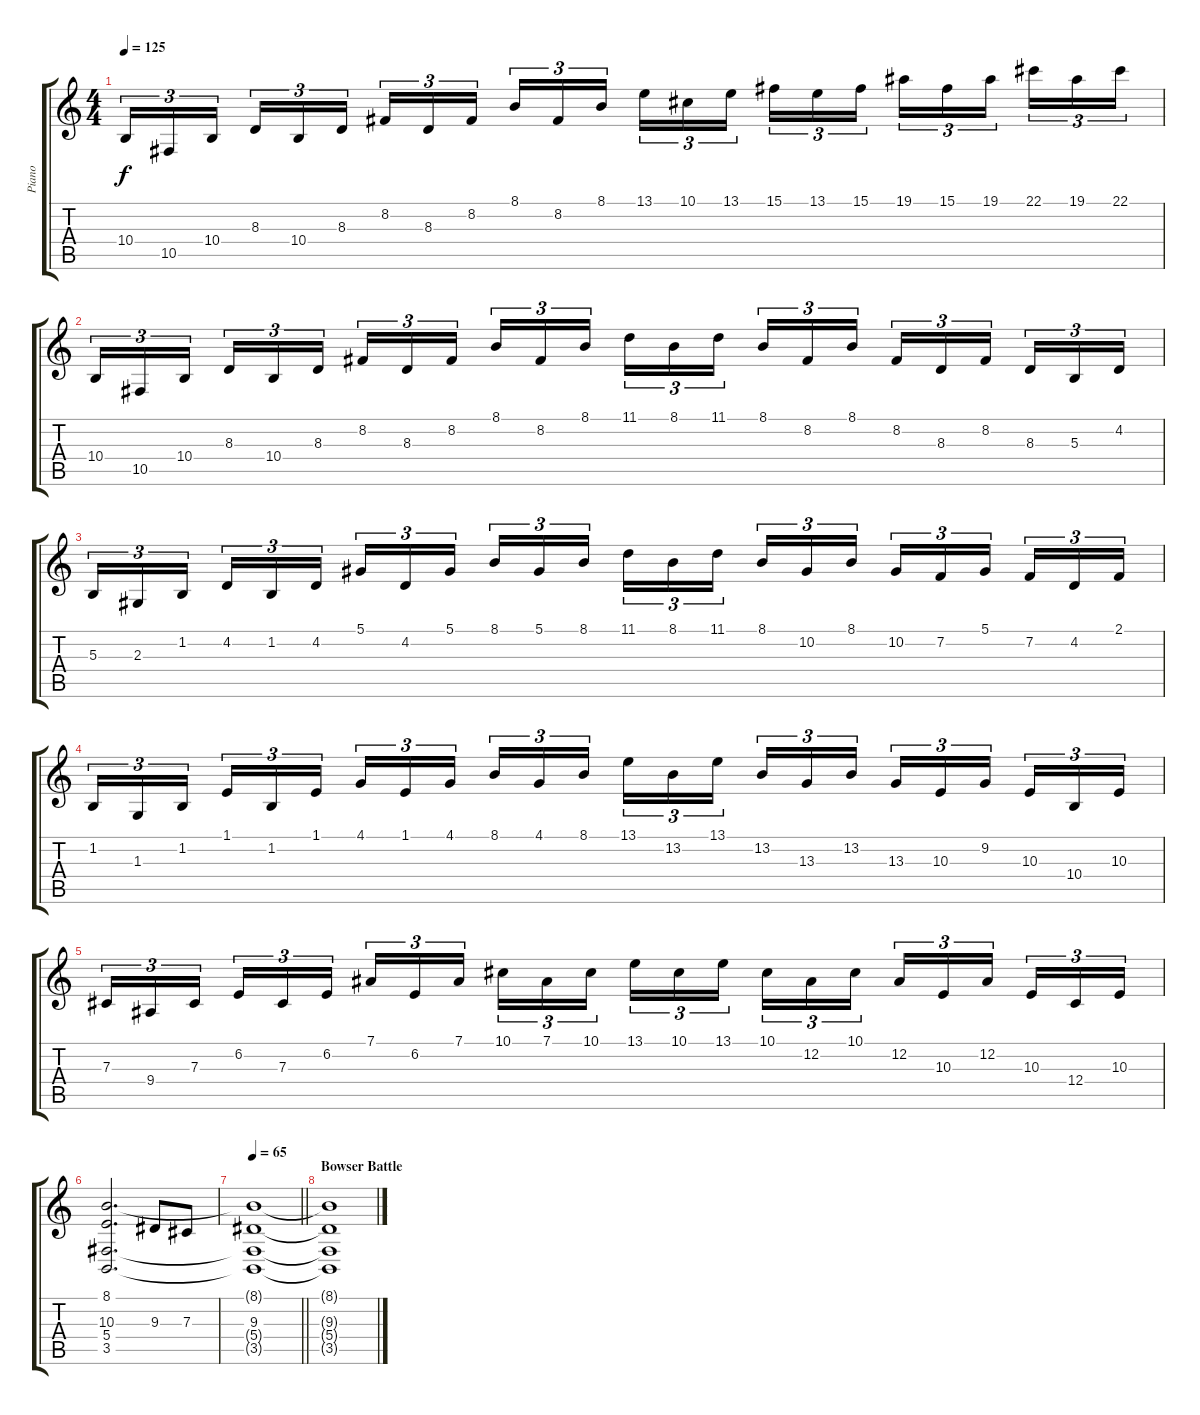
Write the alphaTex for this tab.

\track ("Piano" "Piano") {instrument acousticgrandpiano}
\staff {score tabs}
\tuning (Eb4 Bb3 Gb3 Db3 Ab2 Db2) {hide}
\ts (4 4)
\tempo 125
\clef g2
\ks c
10.4.16{tu (3 2) dy f} 10.5.16{tu (3 2)} 10.4.16{tu (3 2) beam splitsecondary} 8.3.16{tu (3 2)} 10.4.16{tu (3 2)} 8.3.16{tu (3 2)} 8.2.16{tu (3 2)} 8.3.16{tu (3 2)} 8.2.16{tu (3 2) beam splitsecondary} 8.1.16{tu (3 2)} 8.2.16{tu (3 2)} 8.1.16{tu (3 2)} 13.1.16{tu (3 2)} 10.1.16{tu (3 2)} 13.1.16{tu (3 2) beam splitsecondary} 15.1.16{tu (3 2)} 13.1.16{tu (3 2)} 15.1.16{tu (3 2)} 19.1.16{tu (3 2)} 15.1.16{tu (3 2)} 19.1.16{tu (3 2) beam splitsecondary} 22.1.16{tu (3 2)} 19.1.16{tu (3 2)} 22.1.16{tu (3 2)} |
10.4.16{tu (3 2)} 10.5.16{tu (3 2)} 10.4.16{tu (3 2) beam splitsecondary} 8.3.16{tu (3 2)} 10.4.16{tu (3 2)} 8.3.16{tu (3 2)} 8.2.16{tu (3 2)} 8.3.16{tu (3 2)} 8.2.16{tu (3 2) beam splitsecondary} 8.1.16{tu (3 2)} 8.2.16{tu (3 2)} 8.1.16{tu (3 2)} 11.1.16{tu (3 2)} 8.1.16{tu (3 2)} 11.1.16{tu (3 2) beam splitsecondary} 8.1.16{tu (3 2)} 8.2.16{tu (3 2)} 8.1.16{tu (3 2)} 8.2.16{tu (3 2)} 8.3.16{tu (3 2)} 8.2.16{tu (3 2) beam splitsecondary} 8.3.16{tu (3 2)} 5.3.16{tu (3 2)} 4.2.16{tu (3 2)} |
5.3.16{tu (3 2)} 2.3.16{tu (3 2)} 1.2.16{tu (3 2) beam splitsecondary} 4.2.16{tu (3 2)} 1.2.16{tu (3 2)} 4.2.16{tu (3 2)} 5.1.16{tu (3 2)} 4.2.16{tu (3 2)} 5.1.16{tu (3 2) beam splitsecondary} 8.1.16{tu (3 2)} 5.1.16{tu (3 2)} 8.1.16{tu (3 2)} 11.1.16{tu (3 2)} 8.1.16{tu (3 2)} 11.1.16{tu (3 2) beam splitsecondary} 8.1.16{tu (3 2)} 10.2.16{tu (3 2)} 8.1.16{tu (3 2)} 10.2.16{tu (3 2)} 7.2.16{tu (3 2)} 5.1.16{tu (3 2) beam splitsecondary} 7.2.16{tu (3 2)} 4.2.16{tu (3 2)} 2.1.16{tu (3 2)} |
1.2.16{tu (3 2)} 1.3.16{tu (3 2)} 1.2.16{tu (3 2) beam splitsecondary} 1.1.16{tu (3 2)} 1.2.16{tu (3 2)} 1.1.16{tu (3 2)} 4.1.16{tu (3 2)} 1.1.16{tu (3 2)} 4.1.16{tu (3 2) beam splitsecondary} 8.1.16{tu (3 2)} 4.1.16{tu (3 2)} 8.1.16{tu (3 2)} 13.1.16{tu (3 2)} 13.2.16{tu (3 2)} 13.1.16{tu (3 2) beam splitsecondary} 13.2.16{tu (3 2)} 13.3.16{tu (3 2)} 13.2.16{tu (3 2)} 13.3.16{tu (3 2)} 10.3.16{tu (3 2)} 9.2.16{tu (3 2) beam splitsecondary} 10.3.16{tu (3 2)} 10.4.16{tu (3 2)} 10.3.16{tu (3 2)} |
7.3.16{tu (3 2)} 9.4.16{tu (3 2)} 7.3.16{tu (3 2) beam splitsecondary} 6.2.16{tu (3 2)} 7.3.16{tu (3 2)} 6.2.16{tu (3 2)} 7.1.16{tu (3 2)} 6.2.16{tu (3 2)} 7.1.16{tu (3 2) beam splitsecondary} 10.1.16{tu (3 2)} 7.1.16{tu (3 2)} 10.1.16{tu (3 2)} 13.1.16{tu (3 2)} 10.1.16{tu (3 2)} 13.1.16{tu (3 2) beam splitsecondary} 10.1.16{tu (3 2)} 12.2.16{tu (3 2)} 10.1.16{tu (3 2)} 12.2.16{tu (3 2)} 10.3.16{tu (3 2)} 12.2.16{tu (3 2) beam splitsecondary} 10.3.16{tu (3 2)} 12.4.16{tu (3 2)} 10.3.16{tu (3 2)} |
(8.1 10.3 5.4 3.5).2{d} 9.3.8 7.3.8 |
\tempo 65
\barLineRight lightlight
(8.1{t} 9.3 5.4{t} 3.5{t}).1 |
\section ("" "Bowser Battle")
(8.1{t} 9.3{t} 5.4{t} 3.5{t}).1
